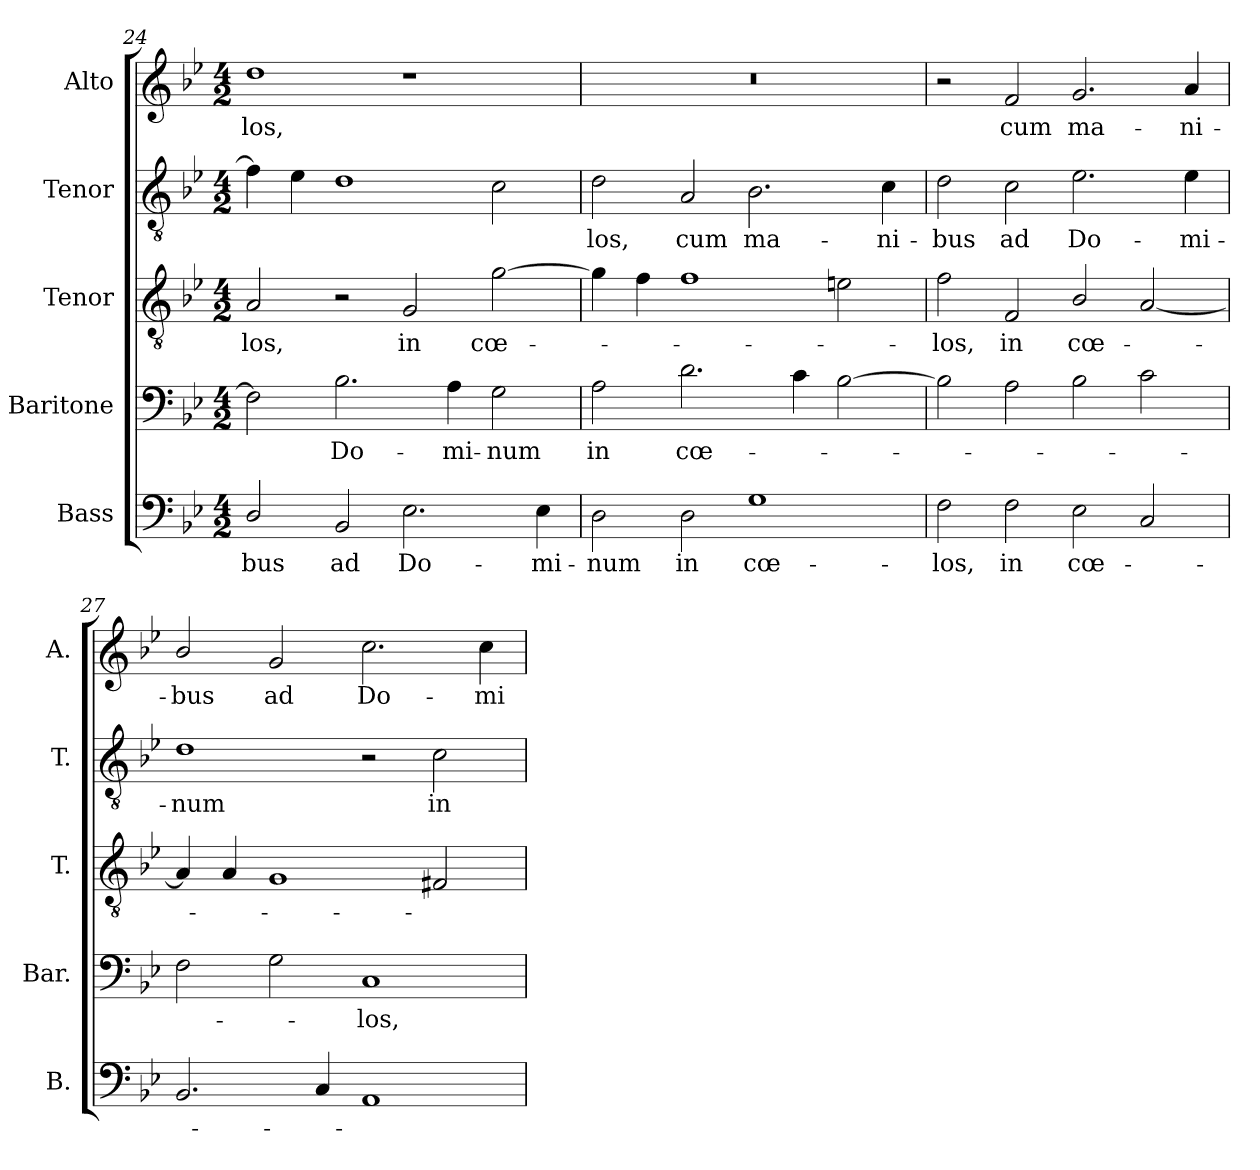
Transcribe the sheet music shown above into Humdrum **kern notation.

**kern	**text	**kern	**text	**kern	**text	**kern	**text	**kern	**text
*part5	*part5	*part4	*part4	*part3	*part3	*part2	*part2	*part1	*part1
*staff5	*staff5	*staff4	*staff4	*staff3	*staff3	*staff2	*staff2	*staff1	*staff1
*I"Bass	*	*I"Baritone	*	*I"Tenor	*	*I"Tenor	*	*I"Alto	*
*I'B.	*	*I'Bar.	*	*I'T.	*	*I'T.	*	*I'A.	*
*clefF4	*	*clefF4	*	*clefGv2	*	*clefGv2	*	*clefG2	*
*	*	*	*	*ITrd7c12	*	*ITrd7c12	*	*	*
*k[b-e-]	*	*k[b-e-]	*	*k[b-e-]	*	*k[b-e-]	*	*k[b-e-]	*
*B-:	*	*B-:	*	*B-:	*	*B-:	*	*B-:	*
*M4/2	*	*M4/2	*	*M4/2	*	*M4/2	*	*M4/2	*
=24	=24	=24	=24	=24	=24	=24	=24	=24	=24
!	!LO:LY:b:color=#000000	!	!	!	!	!	!	!	!
!	!	!	!	!	!LO:LY:b:color=#000000	!	!	!	!
!	!	!	!	!	!	!	!	!	!LO:LY:b:color=#000000
2Di/	-bus	2Fi\]	.	2AAi/	-los,	4Fi\]	.	1ddi	-los,
.	.	.	.	.	.	4E-i\	.	.	.
!	!LO:LY:b:color=#000000	!	!	!	!	!	!	!	!
!	!	!	!LO:LY:b:color=#000000	!	!	!	!	!	!
2BB-i/	ad	2.B-i\	Do-	2r	.	1Di	.	.	.
!	!LO:LY:b:color=#000000	!	!	!	!	!	!	!	!
!	!	!	!	!	!LO:LY:b:color=#000000	!	!	!	!
2.E-i\	Do-	.	.	2GGi/	in	.	.	1r	.
!	!	!	!LO:LY:b:color=#000000	!	!	!	!	!	!
.	.	4Ai\	-mi-	.	.	.	.	.	.
!	!	!	!LO:LY:b:color=#000000	!	!	!	!	!	!
!	!	!	!	!	!LO:LY:b:color=#000000	!	!	!	!
.	.	2Gi\	-num	[2Gi\	cœ-	2Ci\	.	.	.
!	!LO:LY:b:color=#000000	!	!	!	!	!	!	!	!
4E-i\	-mi-	.	.	.	.	.	.	.	.
=25	=25	=25	=25	=25	=25	=25	=25	=25	=25
!	!LO:LY:b:color=#000000	!	!	!	!	!	!	!	!
!	!	!	!LO:LY:b:color=#000000	!	!	!	!	!	!
!	!	!	!	!	!	!	!LO:LY:b:color=#000000	!LO:N:vis=1	!
2Di\	-num	2Ai\	in	4Gi\]	.	2Di\	-los,	0r	.
.	.	.	.	4Fi\	.	.	.	.	.
!	!LO:LY:b:color=#000000	!	!	!	!	!	!	!	!
!	!	!	!LO:LY:b:color=#000000	!	!	!	!	!	!
!	!	!	!	!	!	!	!LO:LY:b:color=#000000	!	!
2Di\	in	2.di\	cœ-	1Fi	.	2AAi/	cum	.	.
!	!LO:LY:b:color=#000000	!	!	!	!	!	!	!	!
!	!	!	!	!	!	!	!LO:LY:b:color=#000000	!	!
1Gi	cœ-	.	.	.	.	2.BB-i\	ma-	.	.
.	.	4ci\	.	.	.	.	.	.	.
.	.	[2B-i\	.	2Eni\	.	.	.	.	.
!	!	!	!	!	!	!	!LO:LY:b:color=#000000	!	!
.	.	.	.	.	.	4Ci\	-ni-	.	.
!!LO:LB:g=z
=26	=26	=26	=26	=26	=26	=26	=26	=26	=26
!	!LO:LY:b:color=#000000	!	!	!	!	!	!	!	!
!	!	!	!	!	!LO:LY:b:color=#000000	!	!	!	!
!	!	!	!	!	!	!	!LO:LY:b:color=#000000	!	!
2Fi\	-los,	2B-i\]	.	2Fi\	-los,	2Di\	-bus	2r	.
!	!LO:LY:b:color=#000000	!	!	!	!	!	!	!	!
!	!	!	!	!	!LO:LY:b:color=#000000	!	!	!	!
!	!	!	!	!	!	!	!LO:LY:b:color=#000000	!	!
!	!	!	!	!	!	!	!	!	!LO:LY:b:color=#000000
2Fi\	in	2Ai\	.	2FFi/	in	2Ci\	ad	2fi/	cum
!	!LO:LY:b:color=#000000	!	!	!	!	!	!	!	!
!	!	!	!	!	!LO:LY:b:color=#000000	!	!	!	!
!	!	!	!	!	!	!	!LO:LY:b:color=#000000	!	!
!	!	!	!	!	!	!	!	!	!LO:LY:b:color=#000000
2E-i\	cœ-	2B-i\	.	2BB-i/	cœ-	2.E-i\	Do-	2.gi/	ma-
2Ci/	.	2ci\	.	[2AAi/	.	.	.	.	.
!	!	!	!	!	!	!	!LO:LY:b:color=#000000	!	!
!	!	!	!	!	!	!	!	!	!LO:LY:b:color=#000000
.	.	.	.	.	.	4E-i\	-mi-	4ai/	-ni-
=27	=27	=27	=27	=27	=27	=27	=27	=27	=27
!	!	!	!	!	!	!	!LO:LY:b:color=#000000	!	!
!	!	!	!	!	!	!	!	!	!LO:LY:b:color=#000000
2.BB-i/	.	2Fi\	.	4AAi/]	.	1Di	-num	2b-i/	-bus
.	.	.	.	4AAi/	.	.	.	.	.
!	!	!	!	!	!	!	!	!	!LO:LY:b:color=#000000
.	.	2Gi\	.	1GGi	.	.	.	2gi/	ad
4Ci/	.	.	.	.	.	.	.	.	.
!	!	!	!LO:LY:b:color=#000000	!	!	!	!	!	!
!	!	!	!	!	!	!	!	!	!LO:LY:b:color=#000000
1AAi	.	1Ci	-los,	.	.	2r	.	2.cci\	Do-
!	!	!	!	!	!	!	!LO:LY:b:color=#000000	!	!
.	.	.	.	2FF#Xi/	.	2Ci\	in	.	.
!	!	!	!	!	!	!	!	!	!LO:LY:b:color=#000000
.	.	.	.	.	.	.	.	4cci\	-mi-
=	=	=	=	=	=	=	=	=	=
*-	*-	*-	*-	*-	*-	*-	*-	*-	*-
